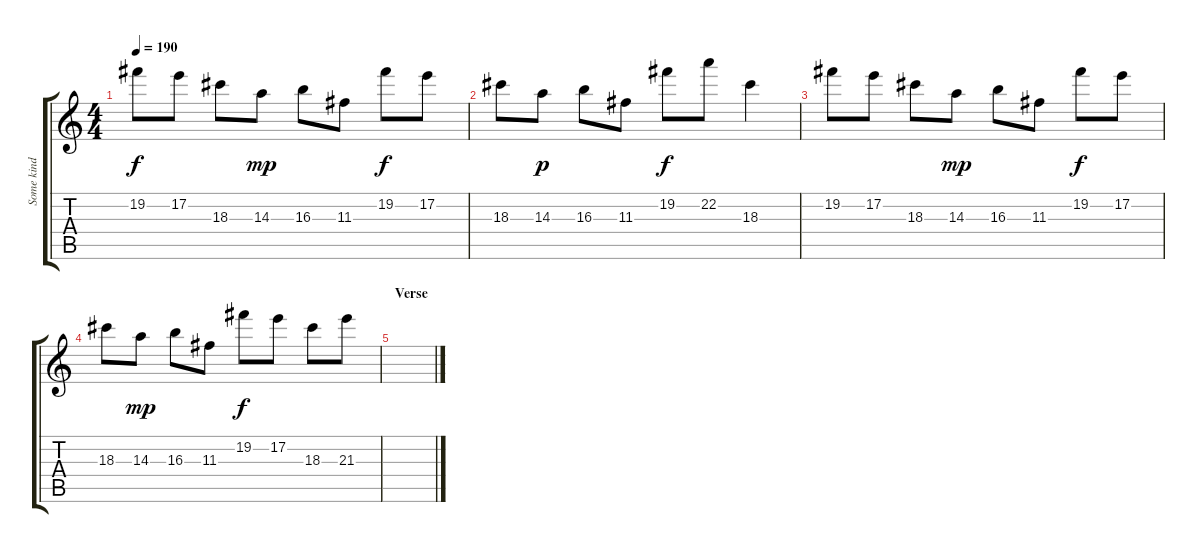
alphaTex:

\track ("Some kind of background Guitar" "Some kind ") {instrument distortionguitar}
\staff {score tabs}
\tuning (E4 B3 G3 D3 A2 E2) {hide}
\ts (4 4)
\tempo 190
\clef g2
\ks c
19.2.8{dy f} 17.2.8 18.3.8 14.3.8{dy mp} 16.3.8 11.3.8 19.2.8{dy f} 17.2.8 |
18.3.8 14.3.8{dy p} 16.3.8 11.3.8 19.2.8{dy f} 22.2.8 18.3.4 |
19.2.8 17.2.8 18.3.8 14.3.8{dy mp} 16.3.8 11.3.8 19.2.8{dy f} 17.2.8 |
18.3.8 14.3.8{dy mp} 16.3.8 11.3.8 19.2.8{dy f} 17.2.8 18.3.8 21.3.8 |
\section ("" "Verse")
